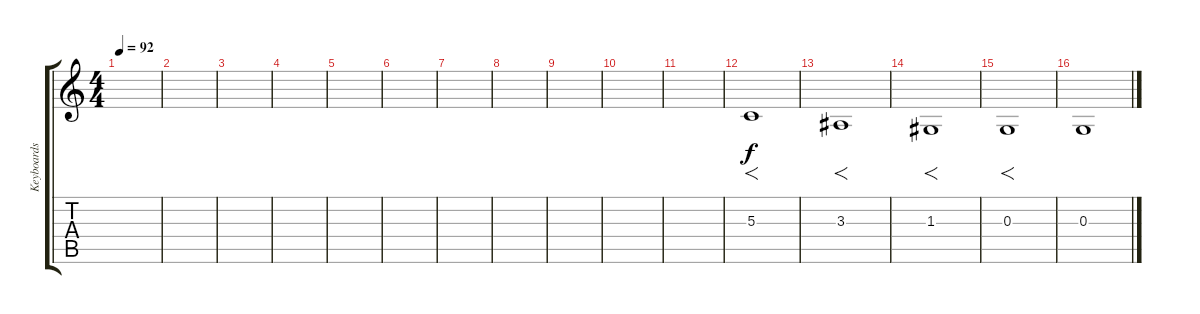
\track ("Keyboards II (Munter)" "Keyboards ") {instrument choiraahs}
\staff {score tabs}
\tuning (E4 B3 G3 D3 A2 E2) {hide}
\ts (4 4)
\tempo 92
\clef g2
\ks c
|
|
|
|
|
|
|
|
|
|
|
5.3.1{f} |
3.3.1{f} |
1.3.1{f} |
0.3.1{f} |
0.3.1
